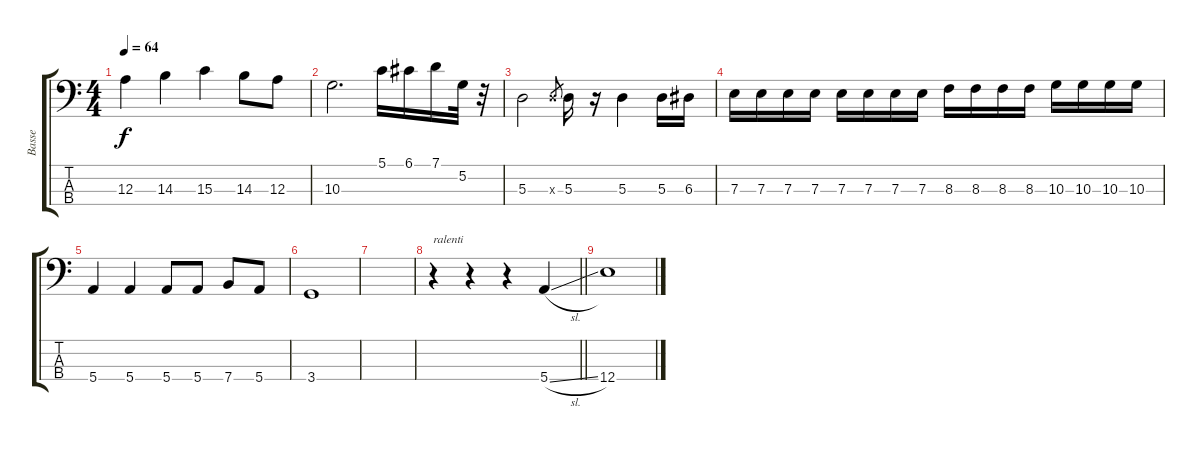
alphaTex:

\track ("Basse" "Basse") {instrument electricbassfinger}
\staff {score tabs}
\tuning (G2 D2 A1 E1) {hide}
\ts (4 4)
\tempo 64
\clef f4
\ks c
12.3.4{dy f} 14.3.4 15.3.4 14.3.8 12.3.8 |
10.3.2{d} 5.1.16 6.1.16 7.1.16 5.2.32 r.32 |
5.3.2 5.3{x}.8{gr} 5.3.16 r.16 5.3.4 5.3.16 6.3.16 |
7.3.16 7.3.16 7.3.16 7.3.16 7.3.16 7.3.16 7.3.16 7.3.16 8.3.16 8.3.16 8.3.16 8.3.16 10.3.16 10.3.16 10.3.16 10.3.16 |
5.4.4 5.4.4 5.4.8 5.4.8 7.4.8 5.4.8 |
3.4.1 |
|
\barLineRight lightlight
r.4{txt "ralenti"} r.4 r.4 5.4{sl}.4 |
12.4.1
